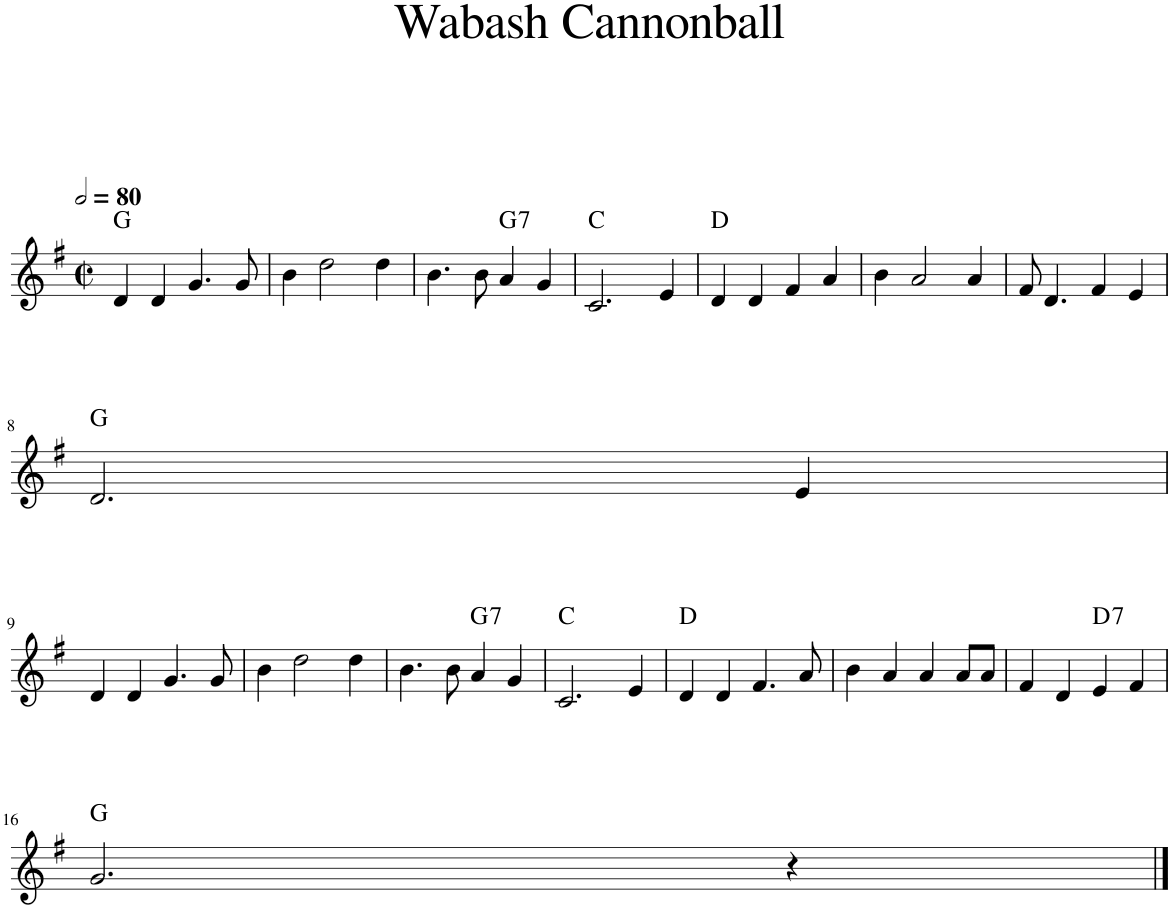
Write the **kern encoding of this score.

**kern	**harte
*part1	*part1
*staff1	*
*I"Piano	*
*I'Pno.	*
*clefG2	*
*k[f#]	*
*M2/2	*
*met(c|)	*
*MM160	*
=1	=1
4d/	G:maj
4d/	.
4.g/	.
8g/	.
=2	=2
4b\	.
2dd\	.
4dd\	.
=3	=3
4.b\	.
8b\	.
!	!LO:H:kt=7
4a/	G:7
4g/	.
=4	=4
2.c/	C:maj
4e/	.
=5	=5
4d/	D:maj
4d/	.
4f#/	.
4a/	.
=6	=6
4b\	.
2a/	.
4a/	.
=7	=7
8f#/	.
4.d/	.
4f#/	.
4e/	.
!!LO:LB:g=z
=8	=8
2.d/	G:maj
4e/	.
!!LO:LB:g=z
=9	=9
4d/	.
4d/	.
4.g/	.
8g/	.
=10	=10
4b\	.
2dd\	.
4dd\	.
=11	=11
4.b\	.
8b\	.
!	!LO:H:kt=7
4a/	G:7
4g/	.
=12	=12
2.c/	C:maj
4e/	.
=13	=13
4d/	D:maj
4d/	.
4.f#/	.
8a/	.
=14	=14
4b\	.
4a/	.
4a/	.
8a/L	.
8a/J	.
=15	=15
4f#/	.
4d/	.
!	!LO:H:kt=7
4e/	D:7
4f#/	.
!!LO:LB:g=z
=16	=16
2.g/	G:maj
4r	.
==	==
*-	*-
